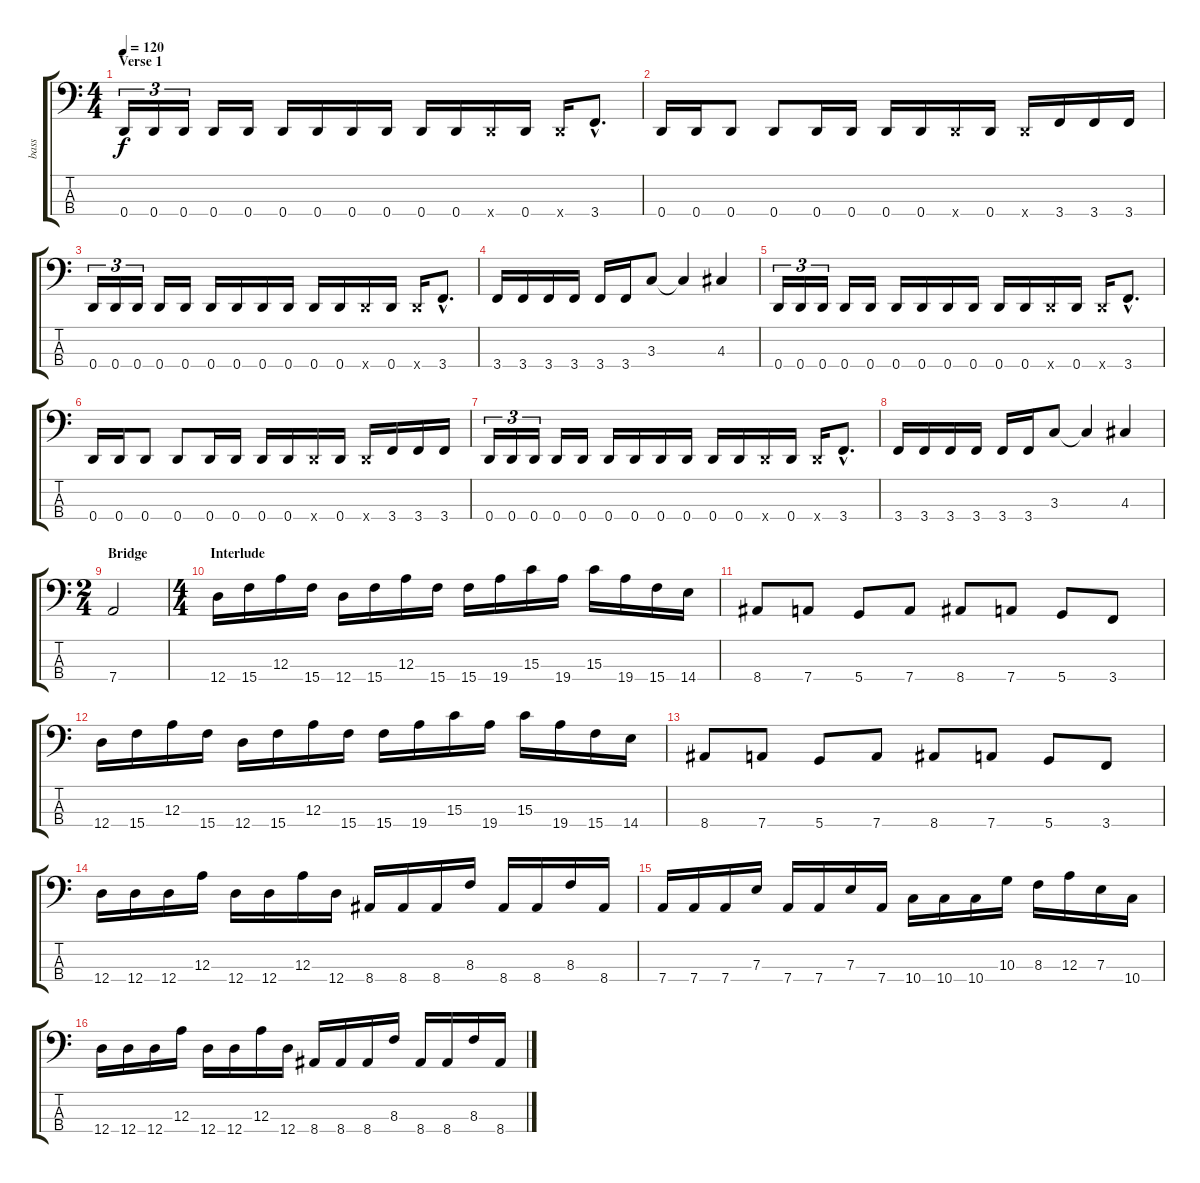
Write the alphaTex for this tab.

\track ("bass" "bass") {instrument electricbasspick}
\staff {score tabs}
\tuning (G2 D2 A1 D1) {hide}
\ts (4 4)
\section ("" "Verse 1")
\tempo 120
\clef f4
\ks c
0.4.16{tu (3 2) dy f} 0.4.16{tu (3 2)} 0.4.16{tu (3 2)} 0.4.16 0.4.16 0.4.16 0.4.16 0.4.16 0.4.16 0.4.16 0.4.16 0.4{x}.16 0.4.16 0.4{x}.16 3.4{hac}.8{d} |
0.4.16 0.4.16 0.4.8 0.4.8 0.4.16 0.4.16 0.4.16 0.4.16 0.4{x}.16 0.4.16 0.4{x}.16 3.4.16 3.4.16 3.4.16 |
0.4.16{tu (3 2)} 0.4.16{tu (3 2)} 0.4.16{tu (3 2)} 0.4.16 0.4.16 0.4.16 0.4.16 0.4.16 0.4.16 0.4.16 0.4.16 0.4{x}.16 0.4.16 0.4{x}.16 3.4{hac}.8{d} |
3.4.16 3.4.16 3.4.16 3.4.16 3.4.16 3.4.16 3.3.8 3.3{t}.4 4.3.4 |
0.4.16{tu (3 2)} 0.4.16{tu (3 2)} 0.4.16{tu (3 2)} 0.4.16 0.4.16 0.4.16 0.4.16 0.4.16 0.4.16 0.4.16 0.4.16 0.4{x}.16 0.4.16 0.4{x}.16 3.4{hac}.8{d} |
0.4.16 0.4.16 0.4.8 0.4.8 0.4.16 0.4.16 0.4.16 0.4.16 0.4{x}.16 0.4.16 0.4{x}.16 3.4.16 3.4.16 3.4.16 |
0.4.16{tu (3 2)} 0.4.16{tu (3 2)} 0.4.16{tu (3 2)} 0.4.16 0.4.16 0.4.16 0.4.16 0.4.16 0.4.16 0.4.16 0.4.16 0.4{x}.16 0.4.16 0.4{x}.16 3.4{hac}.8{d} |
3.4.16 3.4.16 3.4.16 3.4.16 3.4.16 3.4.16 3.3.8 3.3{t}.4 4.3.4 |
\ts (2 4)
\section ("" "Bridge")
7.4.2 |
\ts (4 4)
\section ("" "Interlude")
12.4.16 15.4.16 12.3.16 15.4.16 12.4.16 15.4.16 12.3.16 15.4.16 15.4.16 19.4.16 15.3.16 19.4.16 15.3.16 19.4.16 15.4.16 14.4.16 |
8.4.8 7.4.8 5.4.8 7.4.8 8.4.8 7.4.8 5.4.8 3.4.8 |
12.4.16 15.4.16 12.3.16 15.4.16 12.4.16 15.4.16 12.3.16 15.4.16 15.4.16 19.4.16 15.3.16 19.4.16 15.3.16 19.4.16 15.4.16 14.4.16 |
8.4.8 7.4.8 5.4.8 7.4.8 8.4.8 7.4.8 5.4.8 3.4.8 |
12.4.16 12.4.16 12.4.16 12.3.16 12.4.16 12.4.16 12.3.16 12.4.16 8.4.16 8.4.16 8.4.16 8.3.16 8.4.16 8.4.16 8.3.16 8.4.16 |
7.4.16 7.4.16 7.4.16 7.3.16 7.4.16 7.4.16 7.3.16 7.4.16 10.4.16 10.4.16 10.4.16 10.3.16 8.3.16 12.3.16 7.3.16 10.4.16 |
12.4.16 12.4.16 12.4.16 12.3.16 12.4.16 12.4.16 12.3.16 12.4.16 8.4.16 8.4.16 8.4.16 8.3.16 8.4.16 8.4.16 8.3.16 8.4.16
